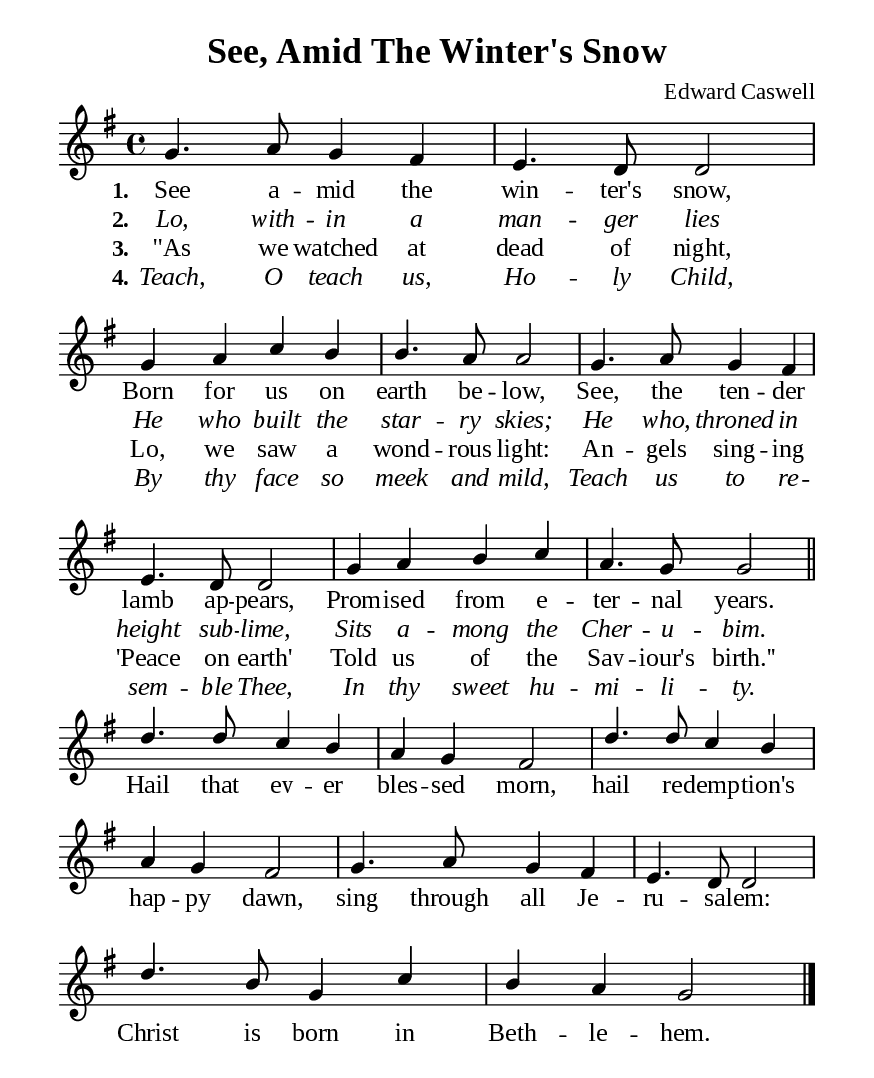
\version "2.18.2"

\header {
  title = "See, Amid The Winter's Snow"
  composer = "Edward Caswell"
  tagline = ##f
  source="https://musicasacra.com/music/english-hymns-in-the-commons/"
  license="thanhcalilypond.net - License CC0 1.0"
}

globalSettings = {
  \set Score.barNumberVisibility = #all-bar-numbers-visible
  \key g \major
  \time 4/4
  \override Score.BarNumber.break-visibility = ##(#f #f #f)
  \override Lyrics.LyricSpace.minimum-distance = #3.0
}

\paper {
  #(set-paper-size "a5")
  top-margin = 5\mm
  bottom-margin = 5\mm
  left-margin = 10\mm
  right-margin = 10\mm
  indent = #0
  #(define fonts
	 (make-pango-font-tree "Liberation Serif"
	 		       "Liberation Serif"
			       "Liberation Serif"
			       (/ 20 20)))
  system-system-spacing = #'((basic-distance . 3) (padding . 3))
  page-count = 1
}

printItalic = \with {
  \override LyricText.font-shape = #'italic
}

% Verse music
musicVerseSoprano = \relative c'' {
  %{	01	%} g4. a8 g4 fis |
  %{	02	%} e4. d8 d2 |
  %{	03	%} g4 a c b |
  %{	04	%} b4. a8 a2 |
  %{	05	%} g4. a8 g4 fis |
  %{	06	%} e4. d8 d2 |
  %{	07	%} g4 a b c |
  %{	08	%} a4. g8 g2 \bar "||"
}

% Chorus music
musicChorusSoprano = \relative c'' {
  \set Score.currentBarNumber = #9
  %{	09	%} d4. d8 c4 b |
  %{	10	%} a g fis2 |
  %{	11	%} d'4. d8 c4 b |
  %{	12	%} a g fis2 |
  %{	13	%} g4. a8 g4 fis |
  %{	14	%} e4. d8 d2 |
  %{	15	%} d'4. b8 g4 c |
  %{	16	%} b a g2 \bar "|."
}

% Verse lyrics
lyricVerseOne = \lyricmode {
  \set stanza = #"1."
  See a -- mid the win -- ter's snow,
  Born for us on earth be -- low,
  See, the ten -- der lamb ap -- pears,
  Prom -- ised from e -- ter -- nal years.
}

lyricVerseTwo = \lyricmode {
  \set stanza = #"2."
  Lo, with -- in a man -- ger lies
  He who built the star -- ry skies;
  He who, throned in height sub -- lime,
  Sits a -- mong the Cher -- u -- bim.
}

lyricVerseThree = \lyricmode {
  \set stanza = #"3."
  ''As we watched at dead of night,
  Lo, we saw a wond -- rous light:
  An -- gels sing -- ing 'Peace on earth'
  Told us of the Sav -- iour's birth.''
}

lyricVerseFour = \lyricmode {
  \set stanza = #"4."
  Teach, O teach us, Ho -- ly Child,
  By thy face so meek and mild,
  Teach us to re -- sem -- ble Thee,
  In thy sweet hu -- mi -- li -- ty.
}

% Chorus lyrics
lyricChorus = \lyricmode {
  Hail that ev -- er bles -- sed morn, hail re -- demp -- tion's hap -- py dawn,
  sing through all Je -- ru -- sa -- lem:
  Christ is born in Beth -- le -- hem.
}

% Layout
\score {
    \new ChoirStaff <<
      \new Staff <<
        \clef "treble"
        \new Voice = "soprano" {
          \voiceOne \globalSettings \stemUp \slurUp \musicVerseSoprano
        }
      >>
      \new Lyrics \lyricsto soprano \lyricVerseOne
      \new Lyrics \printItalic \lyricsto soprano \lyricVerseTwo
      \new Lyrics \lyricsto soprano \lyricVerseThree
      \new Lyrics \printItalic \lyricsto soprano \lyricVerseFour
    >>
}

\score {
    \new ChoirStaff <<
      \new Staff <<
        \clef "treble"
        \override Staff.TimeSignature #'stencil = ##f
        \new Voice = "soprano" {
          \globalSettings \stemUp \slurUp \musicChorusSoprano
        }
      >>
      \new Lyrics \lyricsto soprano \lyricChorus
    >>
}
